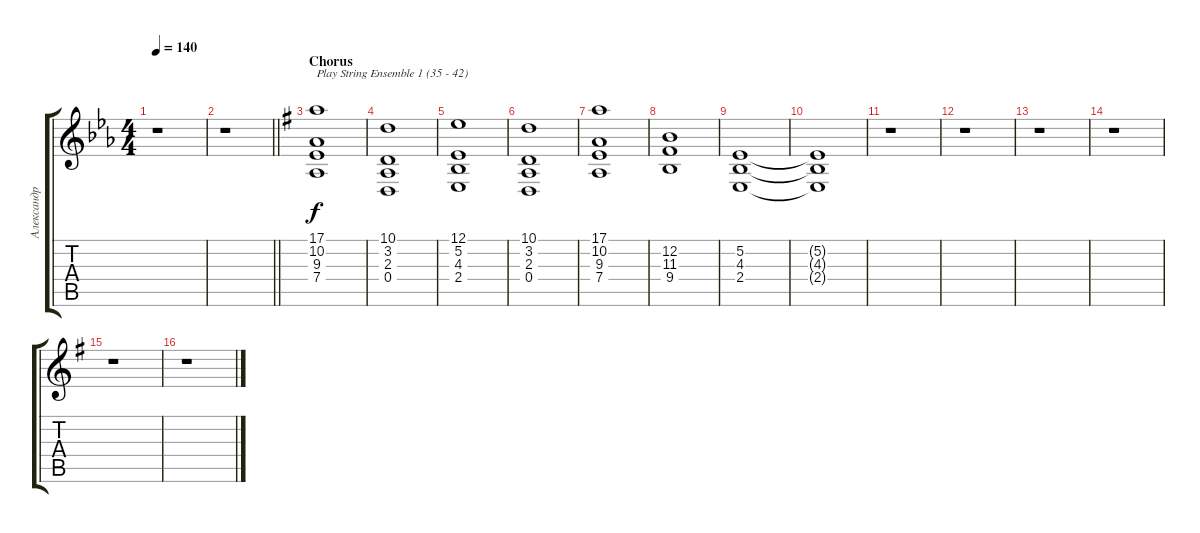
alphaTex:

\track ("Александр Андрюхин" "Александр ") {instrument synthstrings1}
\staff {score tabs}
\tuning (E4 B3 G3 D3 A2 E2) {hide}
\ts (4 4)
\tempo 140
\clef g2
\ks eb
r.1{dy f} |
\barLineRight lightlight
r.1 |
\section ("" "Chorus")
\ks g
(17.1 10.2 9.3 7.4).1{txt "Play String Ensemble 1 (35 - 42)" instrument stringensemble1} |
(10.1 3.2 2.3 0.4).1 |
(12.1 5.2 4.3 2.4).1 |
(10.1 3.2 2.3 0.4).1 |
(17.1 10.2 9.3 7.4).1 |
(12.2 11.3 9.4).1 |
(5.2 4.3 2.4).1 |
(5.2{t} 4.3{t} 2.4{t}).1 |
r.1 |
r.1 |
r.1 |
r.1 |
r.1 |
r.1
